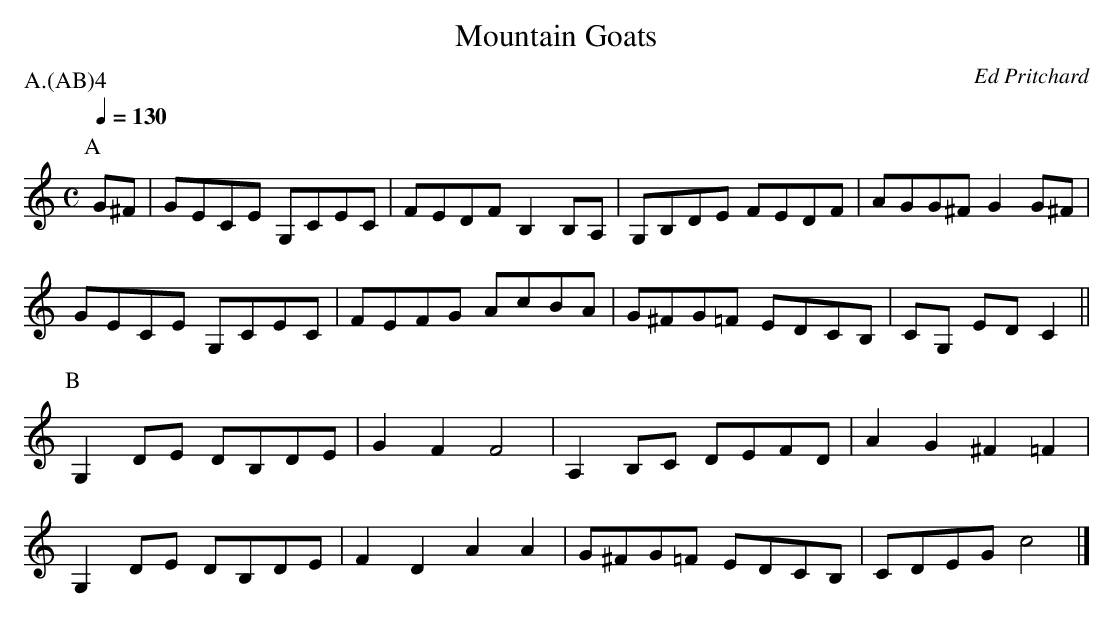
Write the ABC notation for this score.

X:1
T:Mountain Goats
C:Ed Pritchard
P:A.(AB)4
M:C
K:Cmaj clef=treble
L:1/8
Q:1/4=130
P:A
G^F |\
GECE G,CEC | FEDF B,2 B,A, | G,B,DE FEDF | AGG^F G2 G^F |
GECE G,CEC | FEFG AcBA | G^FG=F EDCB, | CG, ED C2 ||
P:B
G,2 DE DB,DE | G2 F2 F4 | A,2 B,C DEFD | A2 G2 ^F2 =F2 |
G,2 DE DB,DE | F2 D2 A2 A2 | G^FG=F EDCB, | CDEG c4 |]
